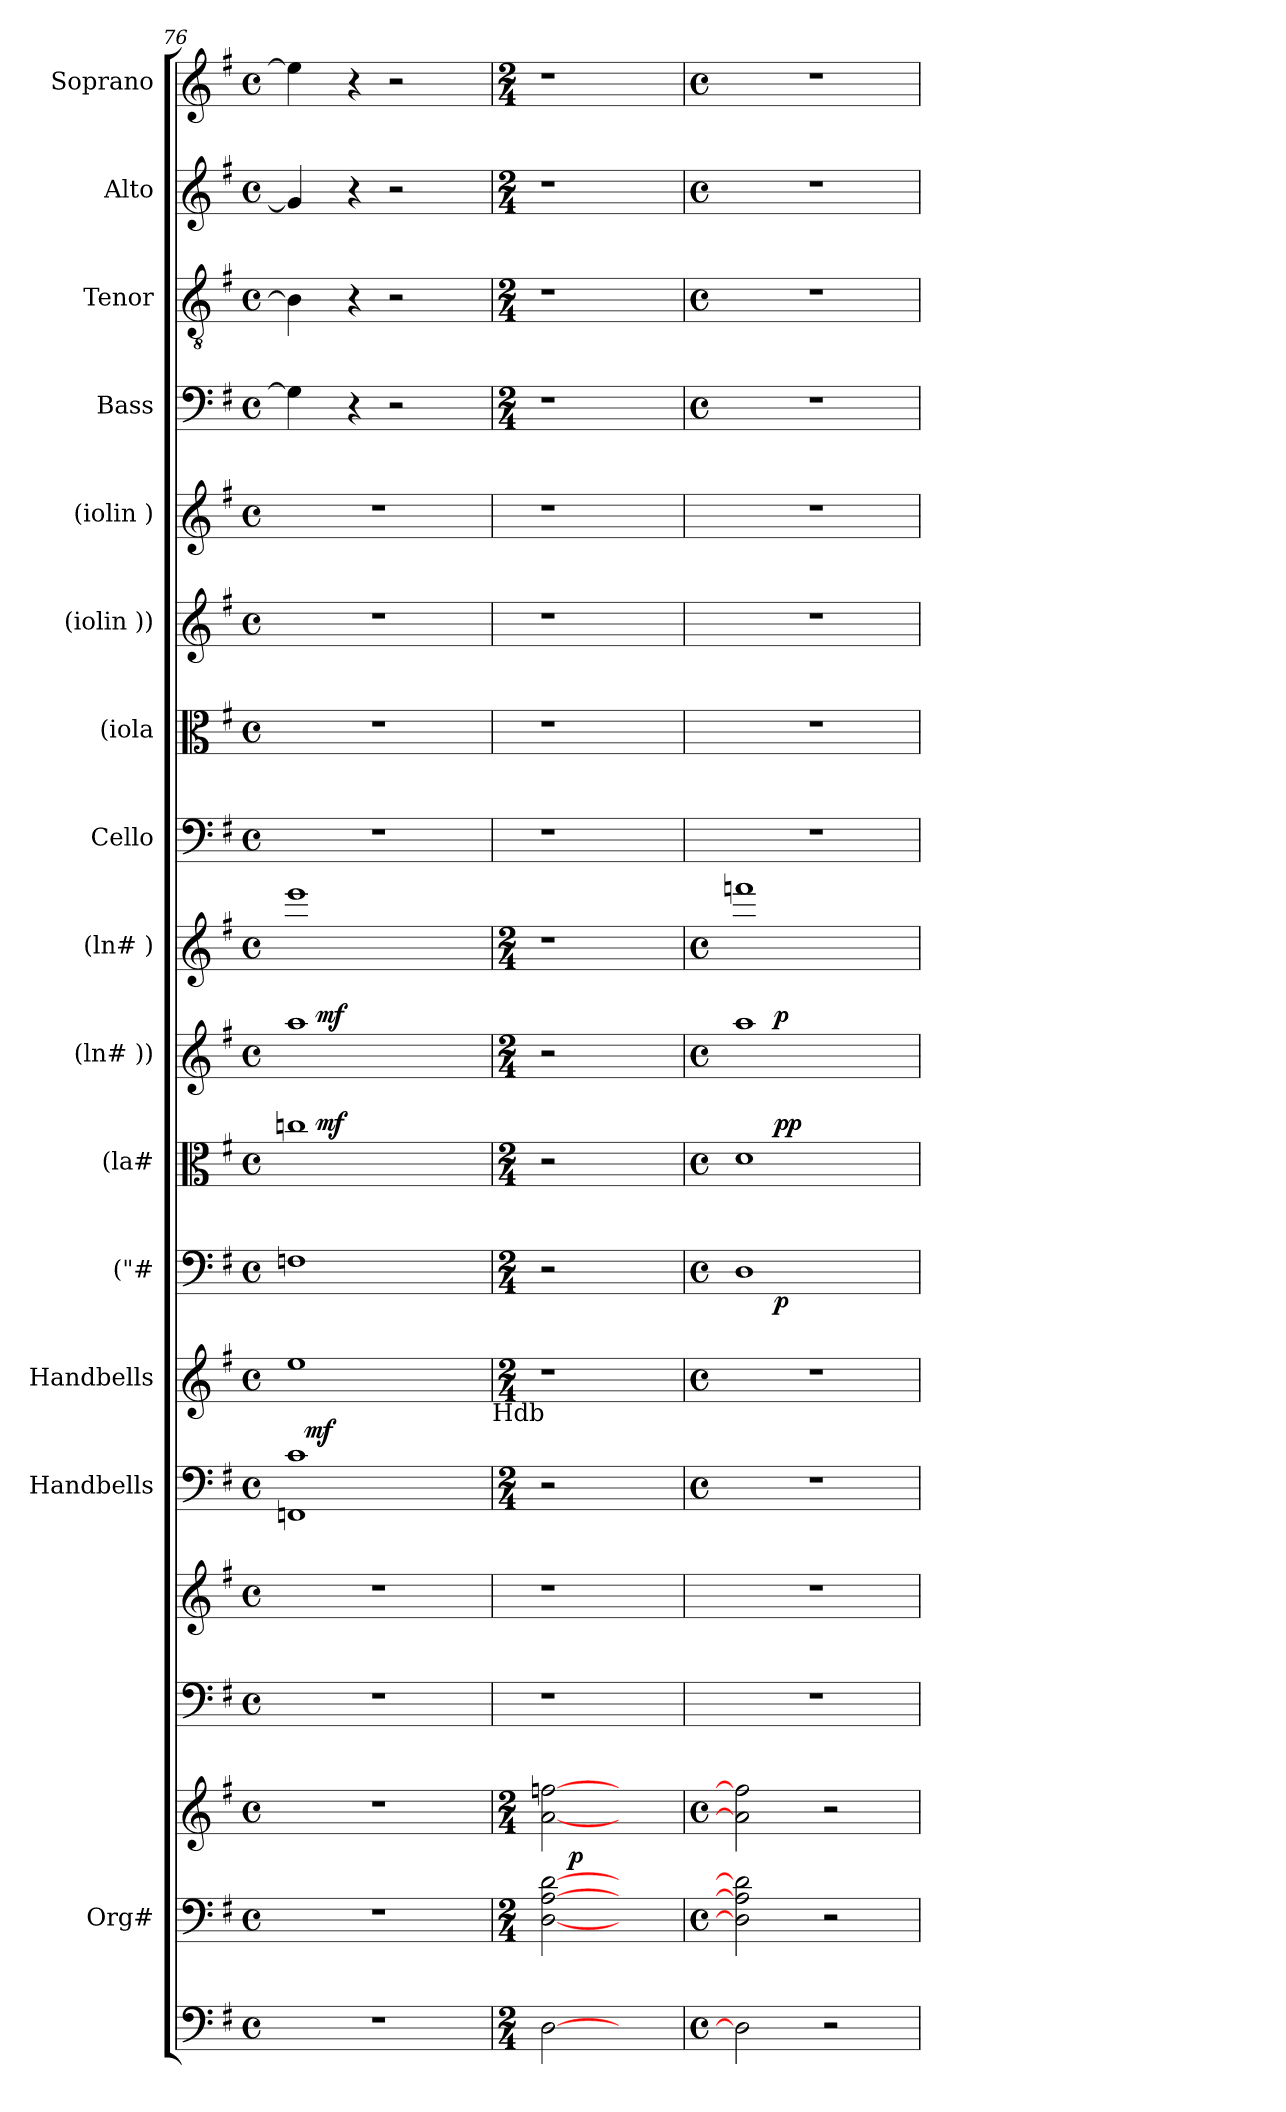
**kern	**kern	**kern	**dynam	**kern	**kern	**kern	**dynam	**kern	**kern	**dynam	**kern	**dynam	**kern	**dynam	**kern	**kern	**kern	**kern	**kern	**kern	**text	**kern	**text	**kern	**text	**kern	**text
*part18	*part17	*part17	*part17	*part16	*part15	*part14	*part14	*part13	*part12	*part12	*part11	*part11	*part10	*part10	*part9	*part8	*part7	*part6	*part5	*part4	*part4	*part3	*part3	*part2	*part2	*part1	*part1
*staff19	*staff18	*staff17	*staff17/18	*staff16	*staff15	*staff14	*staff14	*staff13	*staff12	*staff12	*staff11	*staff11	*staff10	*staff10	*staff9	*staff8	*staff7	*staff6	*staff5	*staff4	*staff4	*staff3	*staff3	*staff2	*staff2	*staff1	*staff1
*	*I"Org#	*	*	*	*	*I"Handbells	*	*I"Handbells	*I"("#	*	*I"(la#	*	*I"(ln# ))	*	*I"(ln# )	*I"Cello	*I"(iola	*I"(iolin ))	*I"(iolin )	*I"Bass	*	*I"Tenor	*	*I"Alto	*	*I"Soprano	*
*	*	*	*	*	*	*	*	*	*	*	*I'(la#	*	*I'(ln# ))	*	*I'(ln# )	*	*	*	*	*I'B	*	*I'T	*	*I'A	*	*I'S	*
*clefF4	*clefF4	*clefG2	*	*clefF4	*clefG2	*clefF4	*	*clefG2	*clefF4	*	*clefC3	*	*clefG2	*	*clefG2	*clefF4	*clefC3	*clefG2	*clefG2	*clefF4	*	*clefGv2	*	*clefG2	*	*clefG2	*
*k[f#]	*k[f#]	*k[f#]	*	*k[f#]	*k[f#]	*k[f#]	*	*k[f#]	*k[f#]	*	*k[f#]	*	*k[f#]	*	*k[f#]	*k[f#]	*k[f#]	*k[f#]	*k[f#]	*k[f#]	*	*k[f#]	*	*k[f#]	*	*k[f#]	*
*G:	*G:	*G:	*	*G:	*G:	*G:	*	*G:	*G:	*	*G:	*	*G:	*	*G:	*G:	*G:	*G:	*G:	*G:	*	*G:	*	*G:	*	*G:	*
*M4/4	*M4/4	*M4/4	*	*M4/4	*M4/4	*M4/4	*	*M4/4	*M4/4	*	*M4/4	*	*M4/4	*	*M4/4	*M4/4	*M4/4	*M4/4	*M4/4	*M4/4	*	*M4/4	*	*M4/4	*	*M4/4	*
*met(c)	*met(c)	*met(c)	*	*met(c)	*met(c)	*met(c)	*	*met(c)	*met(c)	*	*met(c)	*	*met(c)	*	*met(c)	*met(c)	*met(c)	*met(c)	*met(c)	*met(c)	*	*met(c)	*	*met(c)	*	*met(c)	*
=76	=76	=76	=76	=76	=76	=76	=76	=76	=76	=76	=76	=76	=76	=76	=76	=76	=76	=76	=76	=76	=76	=76	=76	=76	=76	=76	=76
*	*	*	*	*	*	*^	*	*	*^	*	*^	*	*^	*	*	*	*	*	*	*	*	*	*	*	*	*	*
1r	1r	1r	.	1r	1r	1FFn 1c	16ryy	.	1ee	1Fn	16.ryy	.	1ccn	16.ryy	.	1aa	16.ryy	.	1eee	1r	1r	1r	1r	4G\]	.	4B\]	.	4g/]	.	4ee\]	.
!	!	!	!	!	!	!	!	!LO:DY:a	!	!	!	!	!	!	!	!	!	!	!	!	!	!	!	!	!	!	!	!	!	!	!
.	.	.	.	.	.	.	2...ryy	mf	.	.	.	.	.	.	.	.	.	.	.	.	.	.	.	.	.	.	.	.	.	.	.
!	!	!	!	!	!	!	!	!	!	!	!	!LO:DY:a	!	!	!	!	!	!	!	!	!	!	!	!	!	!	!	!	!	!	!
!	!	!	!	!	!	!	!	!	!	!	!	!LO:DY:n=1:b	!	!	!LO:DY:a	!	!	!LO:DY:a	!	!	!	!	!	!	!	!	!	!	!	!	!
.	.	.	.	.	.	.	.	.	.	.	2ryy	mf mf	.	2ryy	mf	.	2ryy	mf	.	.	.	.	.	.	.	.	.	.	.	.	.
.	.	.	.	.	.	.	.	.	.	.	.	.	.	.	.	.	.	.	.	.	.	.	.	4r	.	4r	.	4r	.	4r	.
.	.	.	.	.	.	.	.	.	.	.	.	.	.	.	.	.	.	.	.	.	.	.	.	2r	.	2r	.	2r	.	2r	.
.	.	.	.	.	.	.	.	.	.	.	4ryy	.	.	4ryy	.	.	4ryy	.	.	.	.	.	.	.	.	.	.	.	.	.	.
.	.	.	.	.	.	.	.	.	.	.	8ryy	.	.	8ryy	.	.	8ryy	.	.	.	.	.	.	.	.	.	.	.	.	.	.
.	.	.	.	.	.	.	.	.	.	.	32ryy	.	.	32ryy	.	.	32ryy	.	.	.	.	.	.	.	.	.	.	.	.	.	.
!	!	!	!	!	!	!	!	!	!LO:TX:b:t=Hdb	!	!	!	!	!	!	!	!	!	!	!	!	!	!	!	!	!	!	!	!	!	!
*	*	*	*	*	*	*	*	*	*	*v	*v	*	*	*	*	*v	*v	*	*	*	*	*	*	*	*	*	*	*	*	*	*
*	*	*	*	*	*	*v	*v	*	*	*	*	*v	*v	*	*	*	*	*	*	*	*	*	*	*	*	*	*	*	*
=77	=77	=77	=77	=77	=77	=77	=77	=77	=77	=77	=77	=77	=77	=77	=77	=77	=77	=77	=77	=77	=77	=77	=77	=77	=77	=77	=77
*M2/4	*M2/4	*M2/4	*	*	*	*M2/4	*	*M2/4	*M2/4	*	*M2/4	*	*M2/4	*	*M2/4	*	*	*	*	*M2/4	*	*M2/4	*	*M2/4	*	*M2/4	*
*	*	*	*	*	*	*^	*	*	*^	*	*^	*	*^	*	*	*	*	*	*	*	*	*	*	*	*	*	*
!	!	!	!	!	!	!LO:N:vis=1	!	!	!LO:N:vis=1	!LO:N:vis=1	!	!	!LO:N:vis=1	!	!	!LO:N:vis=1	!	!	!LO:N:vis=1	!	!	!	!	!LO:N:vis=1	!	!LO:N:vis=1	!	!LO:N:vis=1	!	!LO:N:vis=1	!
*	*	*	*	*	*	*	*	*	*	*v	*v	*	*	*	*	*v	*v	*	*	*	*	*	*	*	*	*	*	*	*	*	*
*	*^	*	*	*	*	*v	*v	*	*	*	*	*v	*v	*	*	*	*	*	*	*	*	*	*	*	*	*	*	*	*
[>2D\	[<2D\ [>2A\ [>2d\	8ryy	[<2a\ [>2ffn\	.	1r	1r	2r	.	2r	2r	.	2r	.	2r	.	2r	1r	1r	1r	1r	2r	.	2r	.	2r	.	2r	.
!	!	!	!	!LO:DY:a=2	!	!	!	!	!	!	!	!	!	!	!	!	!	!	!	!	!	!	!	!	!	!	!	!
.	.	2..ryy	.	p	.	.	.	.	.	.	.	.	.	.	.	.	.	.	.	.	.	.	.	.	.	.	.	.
2ryy	2ryy	.	2ryy	.	.	.	2ryy	.	2ryy	2ryy	.	2ryy	.	2ryy	.	2ryy	.	.	.	.	2ryy	.	2ryy	.	2ryy	.	2ryy	.
*	*v	*v	*	*	*	*	*	*	*	*	*	*	*	*	*	*	*	*	*	*	*	*	*	*	*	*	*	*
=78	=78	=78	=78	=78	=78	=78	=78	=78	=78	=78	=78	=78	=78	=78	=78	=78	=78	=78	=78	=78	=78	=78	=78	=78	=78	=78	=78
*M4/4	*M4/4	*M4/4	*	*	*	*M4/4	*	*M4/4	*M4/4	*	*M4/4	*	*M4/4	*	*M4/4	*	*	*	*	*M4/4	*	*M4/4	*	*M4/4	*	*M4/4	*
*met(c)	*met(c)	*met(c)	*	*	*	*met(c)	*	*met(c)	*met(c)	*	*met(c)	*	*met(c)	*	*met(c)	*	*	*	*	*met(c)	*	*met(c)	*	*met(c)	*	*met(c)	*
*	*	*	*	*	*	*	*	*	*^	*	*^	*	*^	*	*	*	*	*	*	*	*	*	*	*	*	*	*
2D\]	2D\] 2A\] 2d\]	2a\] 2ff\]	.	1r	1r	1r	.	1r	1D	8ryy	.	1d	8ryy	.	1aa	8ryy	.	1fffn	1r	1r	1r	1r	1r	.	1r	.	1r	.	1r	.
.	.	.	.	.	.	.	.	.	.	32ryy	.	.	32ryy	.	.	32ryy	.	.	.	.	.	.	.	.	.	.	.	.	.	.
!	!	!	!	!	!	!	!	!	!	!	!LO:DY:b	!	!	!LO:DY:a	!	!	!	!	!	!	!	!	!	!	!	!	!	!	!	!
!	!	!	!	!	!	!	!	!	!	!	!	!	!	!LO:DY:n=1:b	!	!	!LO:DY:a	!	!	!	!	!	!	!	!	!	!	!	!	!
.	.	.	.	.	.	.	.	.	.	2ryy	p	.	2ryy	p p	.	2ryy	p	.	.	.	.	.	.	.	.	.	.	.	.	.
2r	2r	2r	.	.	.	.	.	.	.	.	.	.	.	.	.	.	.	.	.	.	.	.	.	.	.	.	.	.	.	.
.	.	.	.	.	.	.	.	.	.	4ryy	.	.	4ryy	.	.	4ryy	.	.	.	.	.	.	.	.	.	.	.	.	.	.
.	.	.	.	.	.	.	.	.	.	16.ryy	.	.	16.ryy	.	.	16.ryy	.	.	.	.	.	.	.	.	.	.	.	.	.	.
*	*	*	*	*	*	*	*	*	*v	*v	*	*	*	*	*v	*v	*	*	*	*	*	*	*	*	*	*	*	*	*	*
*	*	*	*	*	*	*	*	*	*	*	*v	*v	*	*	*	*	*	*	*	*	*	*	*	*	*	*	*	*
=	=	=	=	=	=	=	=	=	=	=	=	=	=	=	=	=	=	=	=	=	=	=	=	=	=	=	=
*-	*-	*-	*-	*-	*-	*-	*-	*-	*-	*-	*-	*-	*-	*-	*-	*-	*-	*-	*-	*-	*-	*-	*-	*-	*-	*-	*-
